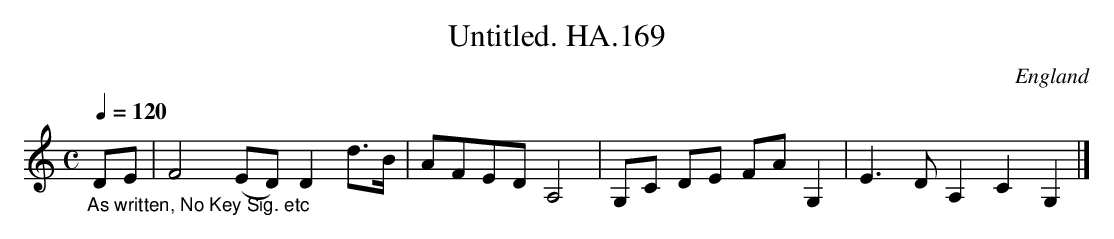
X:1
T:Untitled. HA.169
L:1/8
M:C
O:England
Q:1/4=120
K:C
"_As written, No Key Sig. etc"
DE|F4(ED)D2 d>B|AFED A,4|G,C DE FA G,2|E3DA,2C2G,2|]
